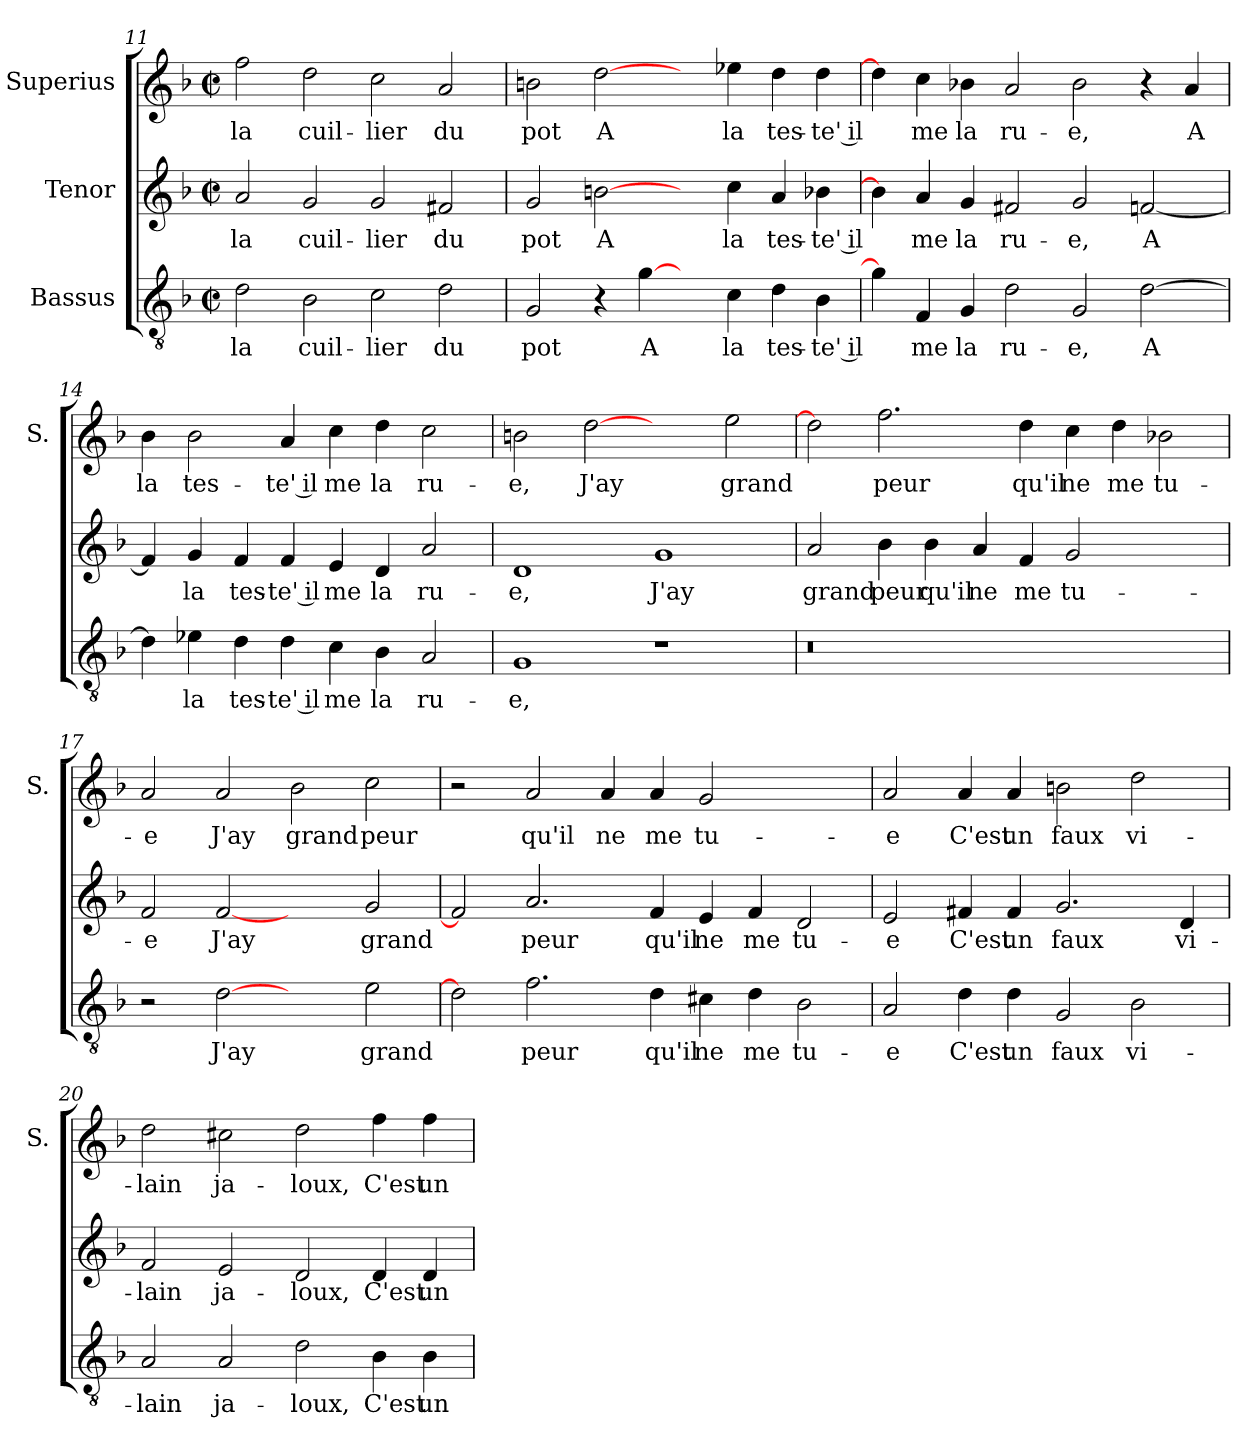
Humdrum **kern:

**kern	**text	**kern	**text	**kern	**text
*part3	*part3	*part2	*part2	*part1	*part1
*staff3	*staff3	*staff2	*staff2	*staff1	*staff1
*I"Bassus	*	*I"Tenor	*	*I"Superius	*
*	*	*	*	*I'S.	*
*clefGv2	*	*clefG2	*	*clefG2	*
*k[b-]	*	*k[b-]	*	*k[b-]	*
*F:	*	*F:	*	*F:	*
*M2/2	*	*M2/2	*	*M2/2	*
*met(c|)	*	*met(c|)	*	*met(c|)	*
=11	=11	=11	=11	=11	=11
2d\	la	2a/	la	2ff\	la
2B-\	cuil-	2g/	cuil-	2dd\	cuil-
2c\	-lier	2g/	-lier	2cc\	-lier
2d\	du	2f#X/	du	2a/	du
=12	=12	=12	=12	=12	=12
2G/	pot	2g/	pot	2bn\	pot
4r	.	[2bn\	A	[2dd\	A
[4g\	A	.	.	.	.
4ryy	.	4ryy	.	4ryy	.
4c\	la	4cc\	la	4ee-X\	la
4d\	tes-	4a/	tes-	4dd\	tes-
4B-\	-te' il	4b-X\	-te' il	4dd\	-te' il
=13	=13	=13	=13	=13	=13
4g\]	.	4b\]	.	4dd\]	.
4F/	me	4a/	me	4cc\	me
4G/	la	4g/	la	4b-X\	la
2d\	ru-	2f#X/	ru-	2a/	ru-
2G/	-e,	2g/	-e,	2b-\	-e,
[2d\	A	[2fn/	A	4r	.
.	.	.	.	4a/	A
!!LO:LB:g=z
=14	=14	=14	=14	=14	=14
4d\]	.	4f/]	.	4b-\	la
4e-X\	la	4g/	la	2b-\	tes-
4d\	tes-	4f/	tes-	.	.
4d\	-te' il	4f/	-te' il	4a/	-te' il
4c\	me	4e/	me	4cc\	me
4B-\	la	4d/	la	4dd\	la
2A/	ru-	2a/	ru-	2cc\	ru-
=15	=15	=15	=15	=15	=15
1G/	-e,	1d/	-e,	2bn\	-e,
.	.	.	.	[2dd\	J'ay
1r	.	1g/	J'ay	2ryy	.
.	.	.	.	2ee\	grand
=16	=16	=16	=16	=16	=16
!LO:N:vis=0	!	!	!	!	!
1r	.	2a/	grand	2dd\]	.
.	.	4b-\	peur	2.ff\	peur
.	.	4b-\	qu'il	.	.
1ryy	.	4a/	ne	.	.
.	.	4f/	me	4dd\	qu'il
.	.	2g/	tu-	4cc\	ne
.	.	.	.	4dd\	me
2ryy	.	2ryy	.	2b-X\	tu-
=17	=17	=17	=17	=17	=17
2r	.	2f/	-e	2a/	-e
[2d\	J'ay	[2f/	J'ay	2a/	J'ay
2ryy	.	2ryy	.	2b-\	grand
2e\	grand	2g/	grand	2cc\	peur
=18	=18	=18	=18	=18	=18
2d\]	.	2f/]	.	2r	.
2.f\	peur	2.a/	peur	2a/	qu'il
.	.	.	.	4a/	ne
4d\	qu'il	4f/	qu'il	4a/	me
4c#X\	ne	4e/	ne	2g/	tu-
4d\	me	4f/	me	.	.
2B-\	tu-	2d/	tu-	2ryy	.
!!LO:PB:g=z
=19	=19	=19	=19	=19	=19
2A/	-e	2e/	-e	2a/	-e
4d\	C'est	4f#X/	C'est	4a/	C'est
4d\	un	4f#/	un	4a/	un
2G/	faux	2.g/	faux	2bn\	faux
2B-\	vi-	.	.	2dd\	vi-
.	.	4d/	vi-	.	.
=20	=20	=20	=20	=20	=20
2A/	-lain	2f/	-lain	2dd\	-lain
2A/	ja-	2e/	ja-	2cc#X\	ja-
2d\	-loux,	2d/	-loux,	2dd\	-loux,
4B-\	C'est	4d/	C'est	4ff\	C'est
4B-\	un	4d/	un	4ff\	un
=	=	=	=	=	=
*-	*-	*-	*-	*-	*-
